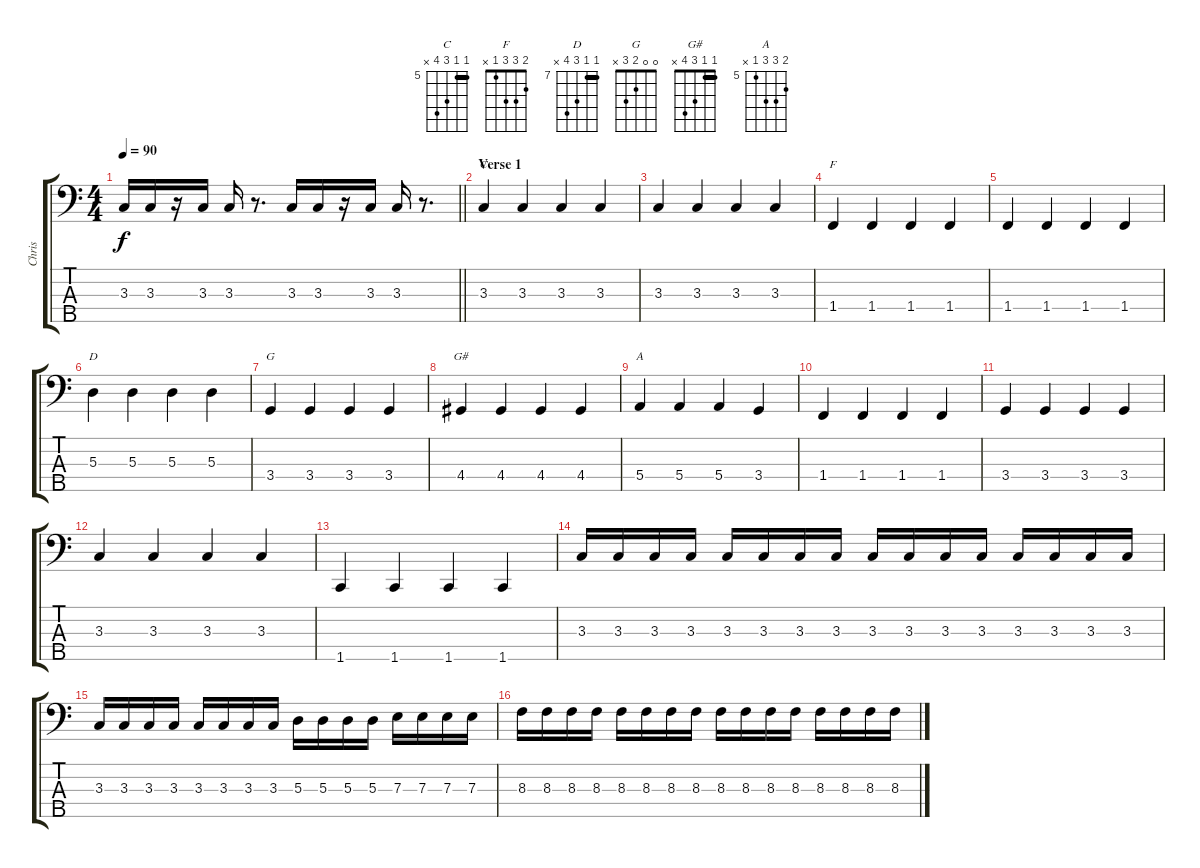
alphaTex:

\track ("Chris" "Chris") {instrument electricbassfinger}
\staff {score tabs}
\tuning (G2 D2 A1 E1 B0) {hide}
\chord ("C" 5 5 7 8 x) {firstfret 5 barre 5}
\chord ("F" 2 3 3 1 x)
\chord ("D" 7 7 9 10 x) {firstfret 7 barre 7}
\chord ("G" 0 0 2 3 x)
\chord ("G#" 1 1 3 4 x) {barre 1}
\chord ("A" 6 7 7 5 x) {firstfret 5}
\ts (4 4)
\tempo 90
\clef f4
\barLineRight lightlight
\ks c
3.3.16{dy f} 3.3.16 r.16 3.3.16 3.3.16 r.8{d} 3.3.16 3.3.16 r.16 3.3.16 3.3.16 r.8{d} |
\section ("" "Verse 1")
3.3.4{ch "C"} 3.3.4 3.3.4 3.3.4 |
3.3.4 3.3.4 3.3.4 3.3.4 |
1.4.4{ch "F"} 1.4.4 1.4.4 1.4.4 |
1.4.4 1.4.4 1.4.4 1.4.4 |
5.3.4{ch "D"} 5.3.4 5.3.4 5.3.4 |
3.4.4{ch "G"} 3.4.4 3.4.4 3.4.4 |
4.4.4{ch "G#"} 4.4.4 4.4.4 4.4.4 |
5.4.4{ch "A"} 5.4.4 5.4.4 3.4.4 |
1.4.4 1.4.4 1.4.4 1.4.4 |
3.4.4 3.4.4 3.4.4 3.4.4 |
3.3.4 3.3.4 3.3.4 3.3.4 |
1.5.4 1.5.4 1.5.4 1.5.4 |
3.3.16 3.3.16 3.3.16 3.3.16 3.3.16 3.3.16 3.3.16 3.3.16 3.3.16 3.3.16 3.3.16 3.3.16 3.3.16 3.3.16 3.3.16 3.3.16 |
3.3.16 3.3.16 3.3.16 3.3.16 3.3.16 3.3.16 3.3.16 3.3.16 5.3.16 5.3.16 5.3.16 5.3.16 7.3.16 7.3.16 7.3.16 7.3.16 |
8.3.16 8.3.16 8.3.16 8.3.16 8.3.16 8.3.16 8.3.16 8.3.16 8.3.16 8.3.16 8.3.16 8.3.16 8.3.16 8.3.16 8.3.16 8.3.16
